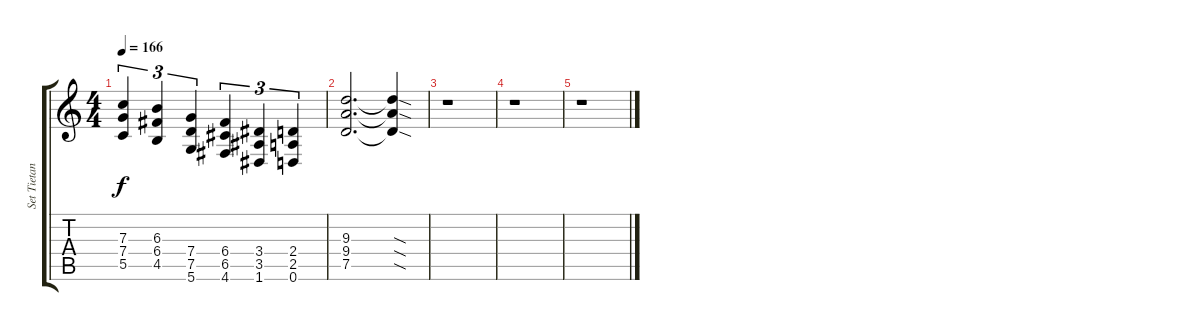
\track ("Set Tietan" "Set Tietan") {instrument distortionguitar}
\staff {score tabs}
\tuning (D4 A3 F3 C3 G2 D2) {hide}
\ts (4 4)
\tempo 166
\clef g2
\ks c
(7.3 7.4 5.5).4{tu (3 2) dy f} (6.3 6.4 4.5).4{tu (3 2)} (7.4 7.5 5.6).4{tu (3 2)} (6.4 6.5 4.6).4{tu (3 2)} (3.4 3.5 1.6).4{tu (3 2)} (2.4 2.5 0.6).4{tu (3 2)} |
(9.3 9.4 7.5).2{d} (9.3{sod t} 9.4{sod t} 7.5{sod t}).4 |
r.1 |
r.1 |
r.1
